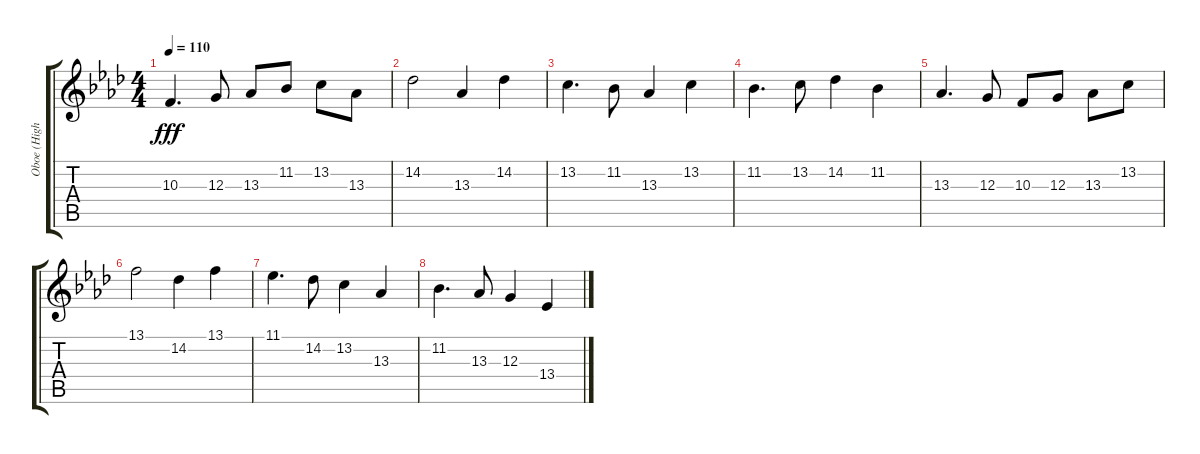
\track ("Oboe (High Keys)" "Oboe (High") {instrument panflute}
\staff {score tabs}
\tuning (E4 B3 G3 D3 A2 E2) {hide}
\ts (4 4)
\tempo 110
\clef g2
\ks fminor
10.3.4{d dy fff} 12.3.8 13.3.8 11.2.8 13.2.8 13.3.8 |
14.2.2 13.3.4 14.2.4 |
13.2.4{d} 11.2.8 13.3.4 13.2.4 |
11.2.4{d} 13.2.8 14.2.4 11.2.4 |
13.3.4{d} 12.3.8 10.3.8 12.3.8 13.3.8 13.2.8 |
13.1.2 14.2.4 13.1.4 |
11.1.4{d} 14.2.8 13.2.4 13.3.4 |
11.2.4{d} 13.3.8 12.3.4 13.4.4
